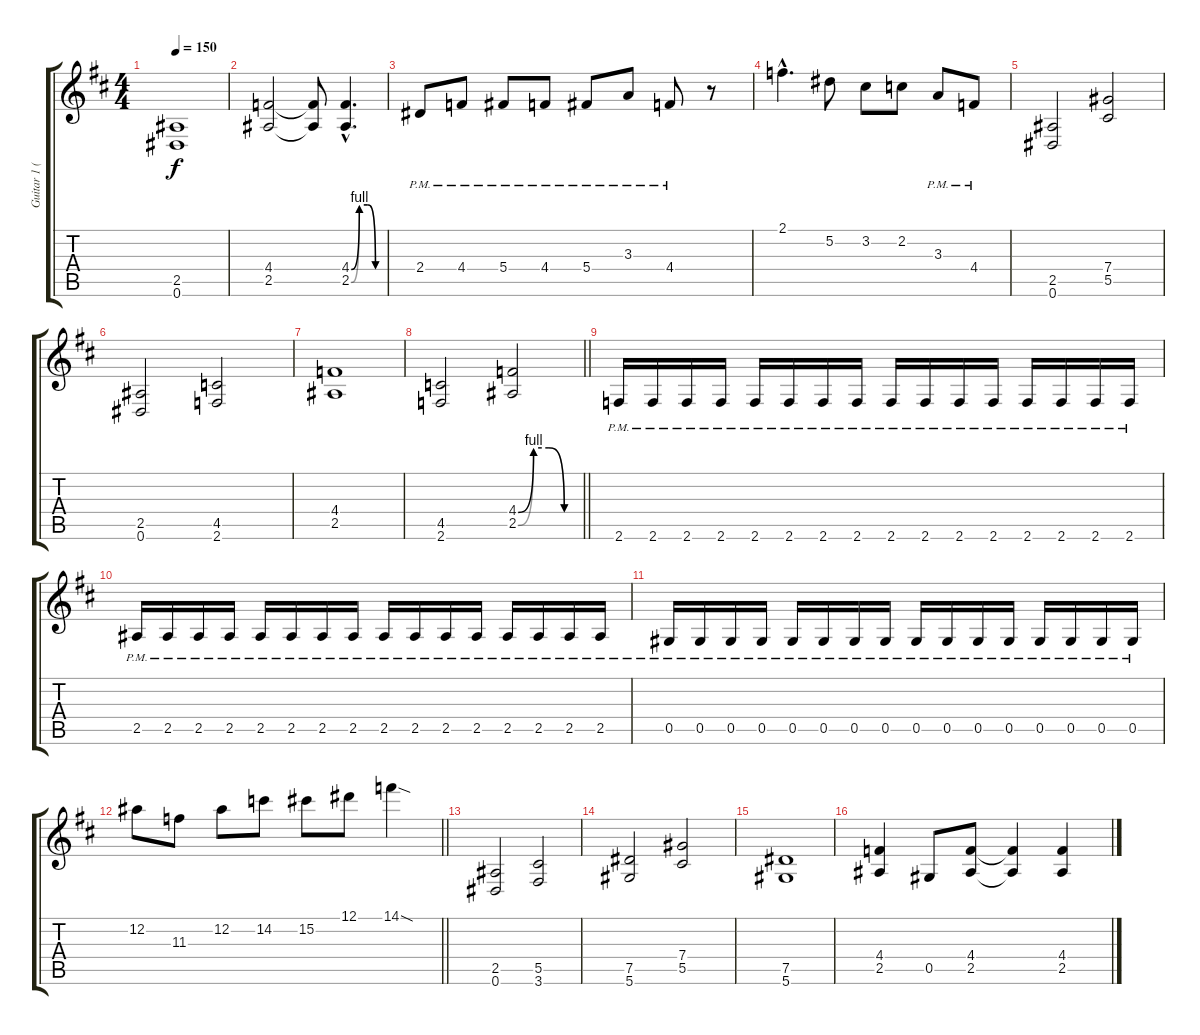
\track ("Guitar 1 (SheJa)" "Guitar 1 (") {instrument distortionguitar}
\staff {score tabs}
\tuning (Eb4 Bb3 Gb3 Db3 Ab2 Eb2) {hide}
\ts (4 4)
\tempo 150
\clef g2
\ks d
(2.5 0.6).1{dy f} |
(4.4 2.5).2 (4.4{t} 2.5{t}).8 (4.4{be (custom 0 0 15 4 30 4 45 0 60 0) hac} 2.5{be (custom 0 0 15 4 30 4 45 0 60 0) hac}).4{d} |
2.4{pm}.8 4.4{pm}.8 5.4{pm}.8 4.4{pm}.8 5.4{pm}.8 3.3{pm}.8 4.4{pm}.8 r.8 |
2.1{hac}.4{d} 5.2.8 3.2.8 2.2.8 3.3{pm}.8 4.4{pm}.8 |
(2.5 0.6).2 (7.4 5.5).2 |
(2.5 0.6).2 (4.5 2.6).2 |
(4.4 2.5).1 |
\barLineRight lightlight
(4.5 2.6).2 (4.4{be (custom 0 0 15 4 30 4 45 0 60 0)} 2.5{be (custom 0 0 15 4 30 4 45 0 60 0)}).2 |
2.6{pm}.16 2.6{pm}.16 2.6{pm}.16 2.6{pm}.16 2.6{pm}.16 2.6{pm}.16 2.6{pm}.16 2.6{pm}.16 2.6{pm}.16 2.6{pm}.16 2.6{pm}.16 2.6{pm}.16 2.6{pm}.16 2.6{pm}.16 2.6{pm}.16 2.6{pm}.16 |
2.5{pm}.16 2.5{pm}.16 2.5{pm}.16 2.5{pm}.16 2.5{pm}.16 2.5{pm}.16 2.5{pm}.16 2.5{pm}.16 2.5{pm}.16 2.5{pm}.16 2.5{pm}.16 2.5{pm}.16 2.5{pm}.16 2.5{pm}.16 2.5{pm}.16 2.5{pm}.16 |
0.5{pm}.16 0.5{pm}.16 0.5{pm}.16 0.5{pm}.16 0.5{pm}.16 0.5{pm}.16 0.5{pm}.16 0.5{pm}.16 0.5{pm}.16 0.5{pm}.16 0.5{pm}.16 0.5{pm}.16 0.5{pm}.16 0.5{pm}.16 0.5{pm}.16 0.5{pm}.16 |
\barLineRight lightlight
12.2.8 11.3.8 12.2.8 14.2.8 15.2.8 12.1.8 14.1{sod}.4 |
(2.5 0.6).2 (5.5 3.6).2 |
(7.5 5.6).2 (7.4 5.5).2 |
(7.5 5.6).1 |
(4.4 2.5).4 0.5.8 (4.4 2.5).8 (4.4{t} 2.5{t}).4 (4.4 2.5).4
